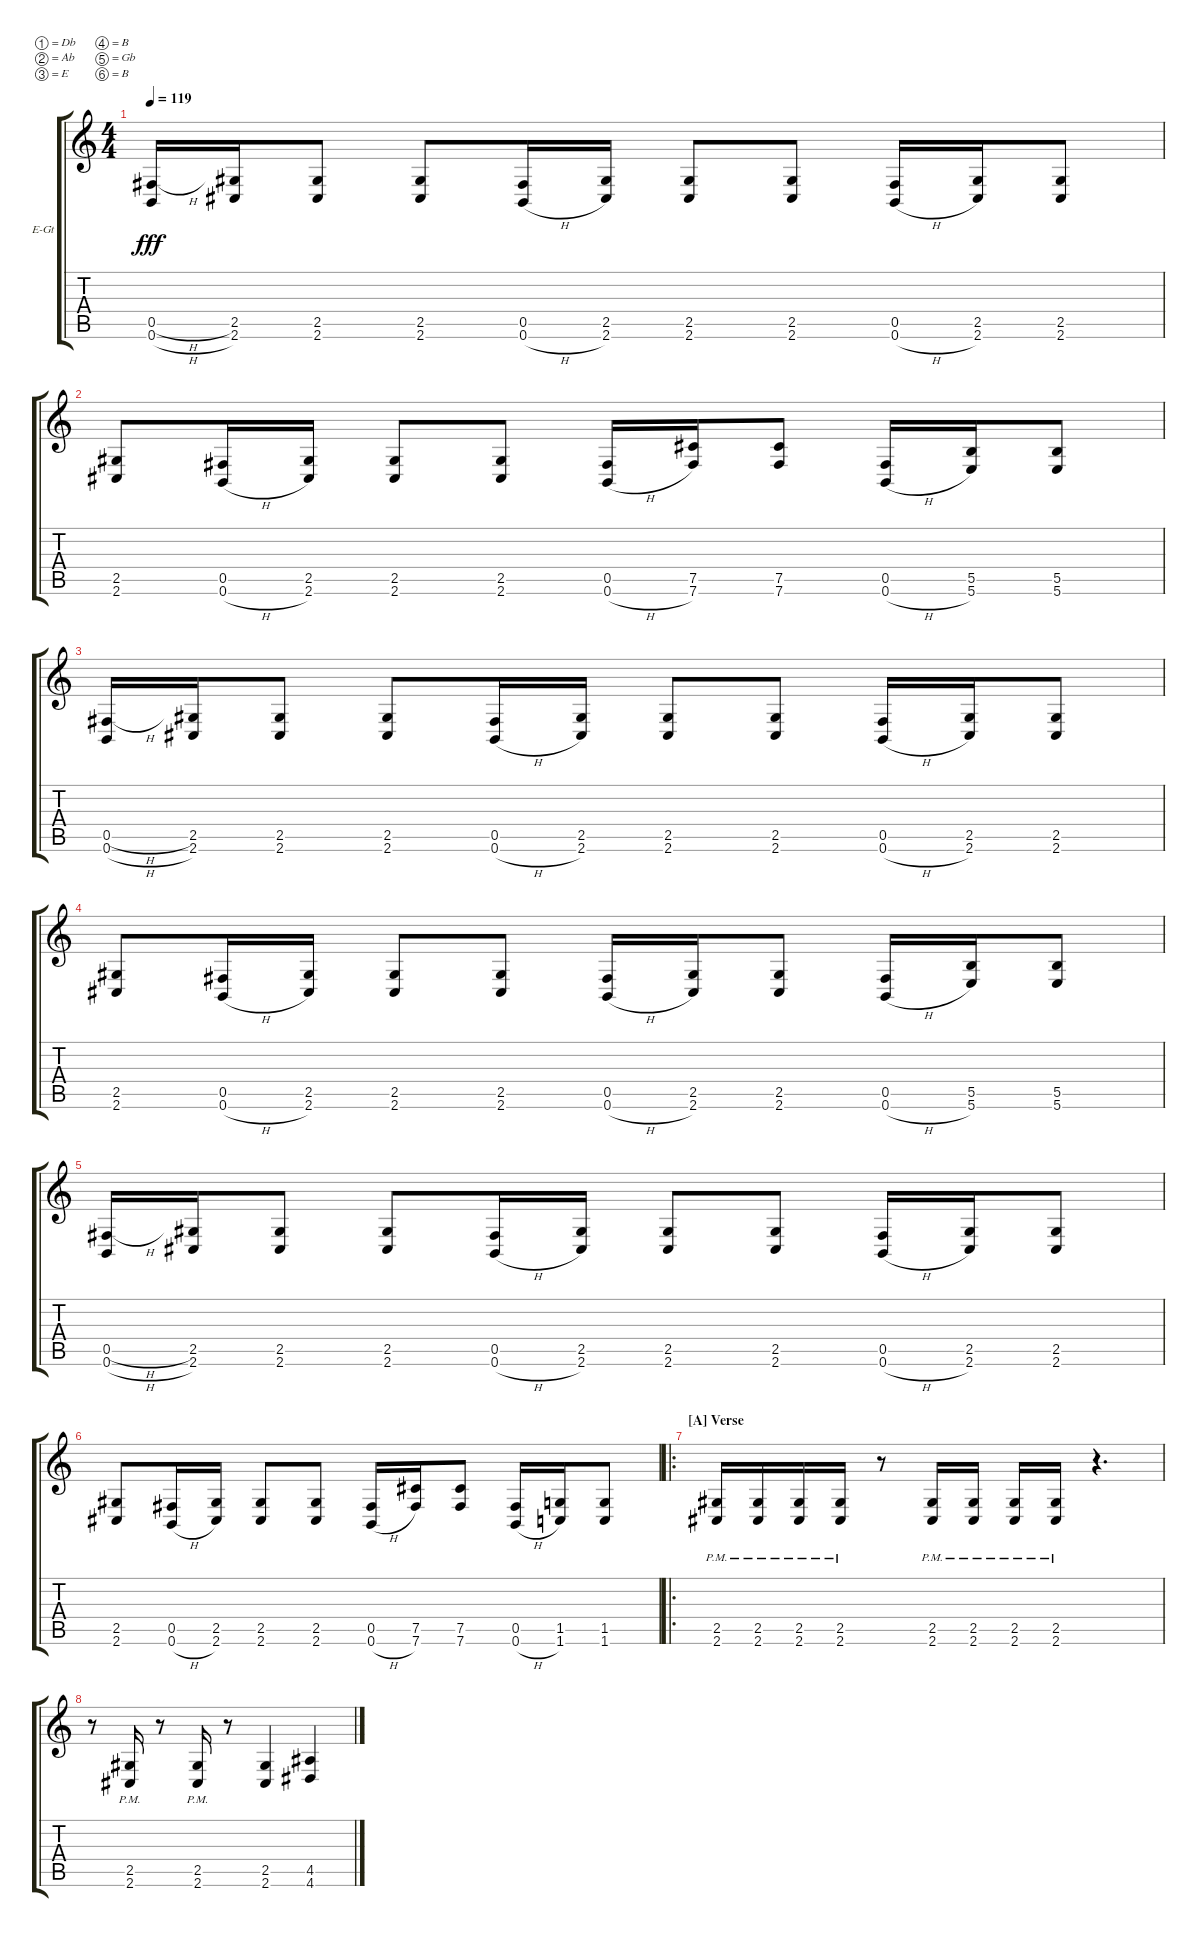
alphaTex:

\defaultSystemsLayout 4
\bracketExtendMode groupsimilarinstruments
\firstSystemTrackNameOrientation horizontal
\otherSystemsTrackNameOrientation horizontal
\track ("Guitar 2_dist" "E-Gt") {mute instrument distortionguitar}
\staff {score tabs}
\tuning (Db4 Ab3 E3 B2 Gb2 B1)
\ts (4 4)
\tempo 119
\clef g2
\ks c
(0.6{h} 0.5{h}).16{dy fff} (2.6 2.5).16 (2.6 2.5).8 (2.6 2.5).8 (0.6{h} 0.5).16 (2.6 2.5).16 (2.6 2.5).8 (2.6 2.5).8 (0.6{h} 0.5).16 (2.6 2.5).16 (2.6 2.5).8 |
(2.6 2.5).8 (0.6{h} 0.5).16 (2.6 2.5).16 (2.6 2.5).8 (2.6 2.5).8 (0.6{h} 0.5).16 (7.6 7.5).16 (7.6 7.5).8 (0.6{h} 0.5).16 (5.6 5.5).16 (5.6 5.5).8 |
(0.6{h} 0.5{h}).16 (2.6 2.5).16 (2.6 2.5).8 (2.6 2.5).8 (0.6{h} 0.5).16 (2.6 2.5).16 (2.6 2.5).8 (2.6 2.5).8 (0.6{h} 0.5).16 (2.6 2.5).16 (2.6 2.5).8 |
(2.6 2.5).8 (0.6{h} 0.5).16 (2.6 2.5).16 (2.6 2.5).8 (2.6 2.5).8 (0.6{h} 0.5).16 (2.6 2.5).16 (2.6 2.5).8 (0.6{h} 0.5).16 (5.6 5.5).16 (5.6 5.5).8 |
(0.6{h} 0.5{h}).16 (2.6 2.5).16 (2.6 2.5).8 (2.6 2.5).8 (0.6{h} 0.5).16 (2.6 2.5).16 (2.6 2.5).8 (2.6 2.5).8 (0.6{h} 0.5).16 (2.6 2.5).16 (2.6 2.5).8 |
(2.6 2.5).8 (0.6{h} 0.5).16 (2.6 2.5).16 (2.6 2.5).8 (2.6 2.5).8 (0.6{h} 0.5).16 (7.6 7.5).16 (7.6 7.5).8 (0.6{h} 0.5).16 (1.6 1.5).16 (1.6 1.5).8 |
\ro
\section ("A" "Verse")
(2.6{pm} 2.5{pm}).16 (2.6{pm} 2.5{pm}).16 (2.6{pm} 2.5{pm}).16 (2.6{pm} 2.5{pm}).16 r.8 (2.6{pm} 2.5{pm}).16 (2.6{pm} 2.5{pm}).16 (2.6{pm} 2.5{pm}).16 (2.6{pm} 2.5{pm}).16 r.4{d} |
r.8 (2.6{pm} 2.5{pm}).16 r.8 (2.6{pm} 2.5{pm}).16 r.8 (2.6 2.5).4 (4.6 4.5).4
